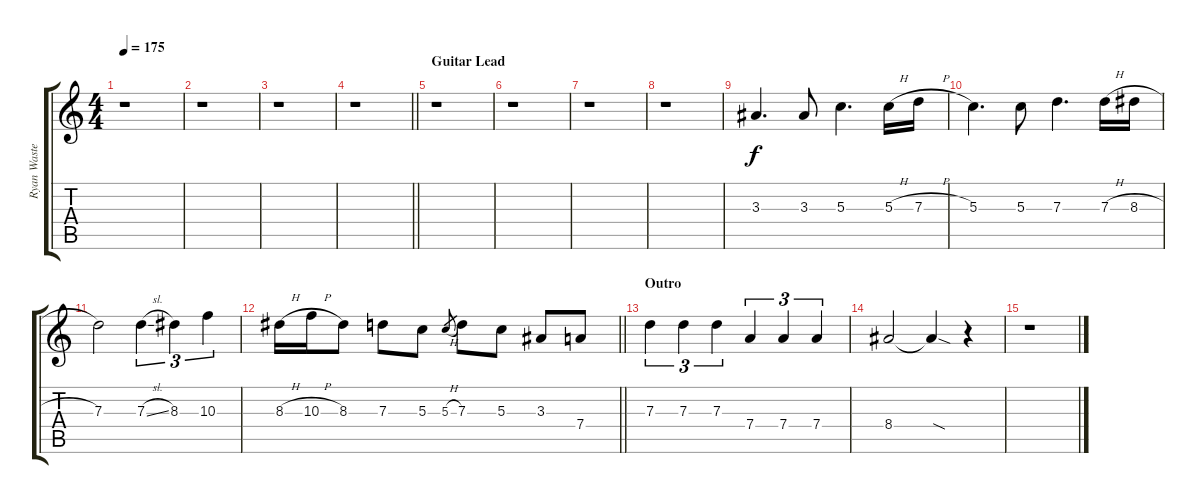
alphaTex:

\track ("Ryan Waste (Lead)" "Ryan Waste") {instrument distortionguitar}
\staff {score tabs}
\tuning (E4 B3 G3 D3 A2 E2) {hide}
\ts (4 4)
\tempo 175
\clef g2
\ks c
r.1{dy f} |
r.1 |
r.1 |
\barLineRight lightlight
r.1 |
\section ("" "Guitar Lead")
r.1 |
r.1 |
r.1 |
r.1 |
3.3.4{d instrument distortionguitar} 3.3.8 5.3.4{d} 5.3{h}.16 7.3{h}.16 |
5.3.4{d} 5.3.8 7.3.4{d} 7.3{h}.16 8.3{h}.16 |
7.3.2 7.3{sl}.4{tu (3 2)} 8.3.4{tu (3 2)} 10.3.4{tu (3 2)} |
\barLineRight lightlight
8.3{h}.16 10.3{h}.16 8.3.8 7.3.8 5.3.8 5.3{h}.8{gr} 7.3.8 5.3.8 3.3.8 7.4.8 |
\section ("" "Outro")
7.3.4{tu (3 2)} 7.3.4{tu (3 2)} 7.3.4{tu (3 2)} 7.4.4{tu (3 2)} 7.4.4{tu (3 2)} 7.4.4{tu (3 2)} |
8.4.2 8.4{sod t}.4 r.4 |
r.1
